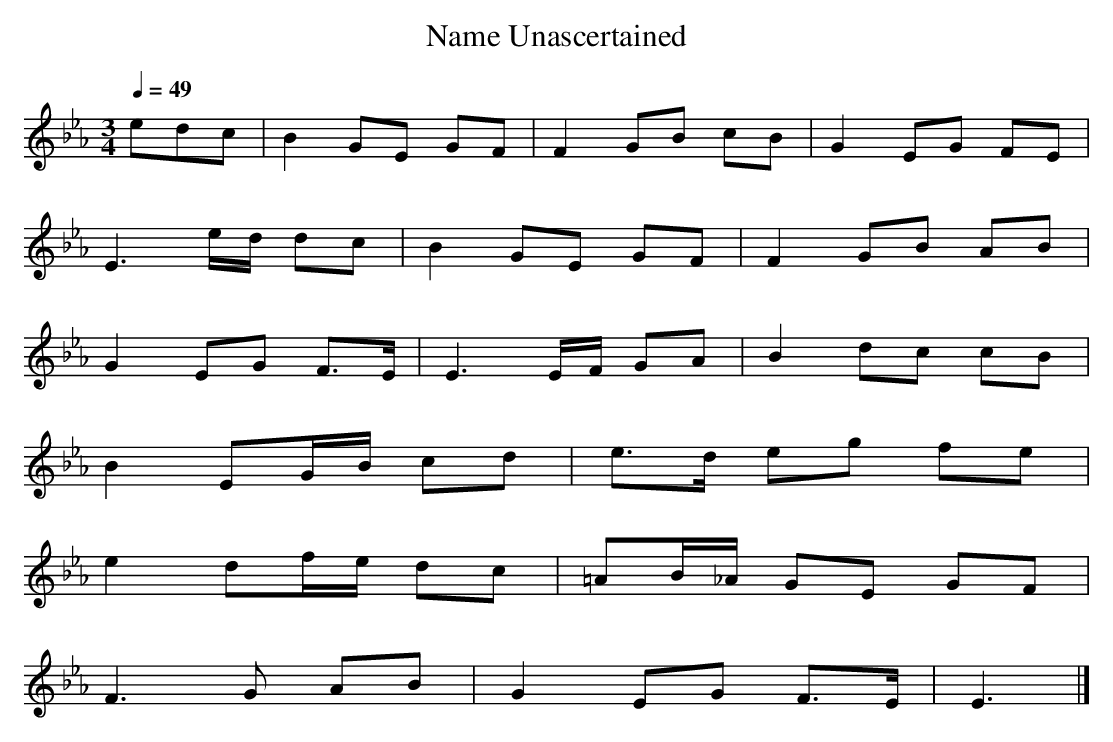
X:1
T: Name Unascertained
M: 3/4
L: 1/8
Q: 1/4=49
K: Eb % 3 flats
V: 1
edc | B2 GE GF | F2 GB cB | G2 EG FE |
E3e/d/ dc | B2 GE GF | F2 GB AB |
G2 EG F>E | E3E/F/ GA | B2 dc cB |
B2 EG/B/ cd | e>d eg fe |
e2 df/e/ dc | =AB/_A/ GE GF |
F3G AB | G2 EG F>E | E3 |]
